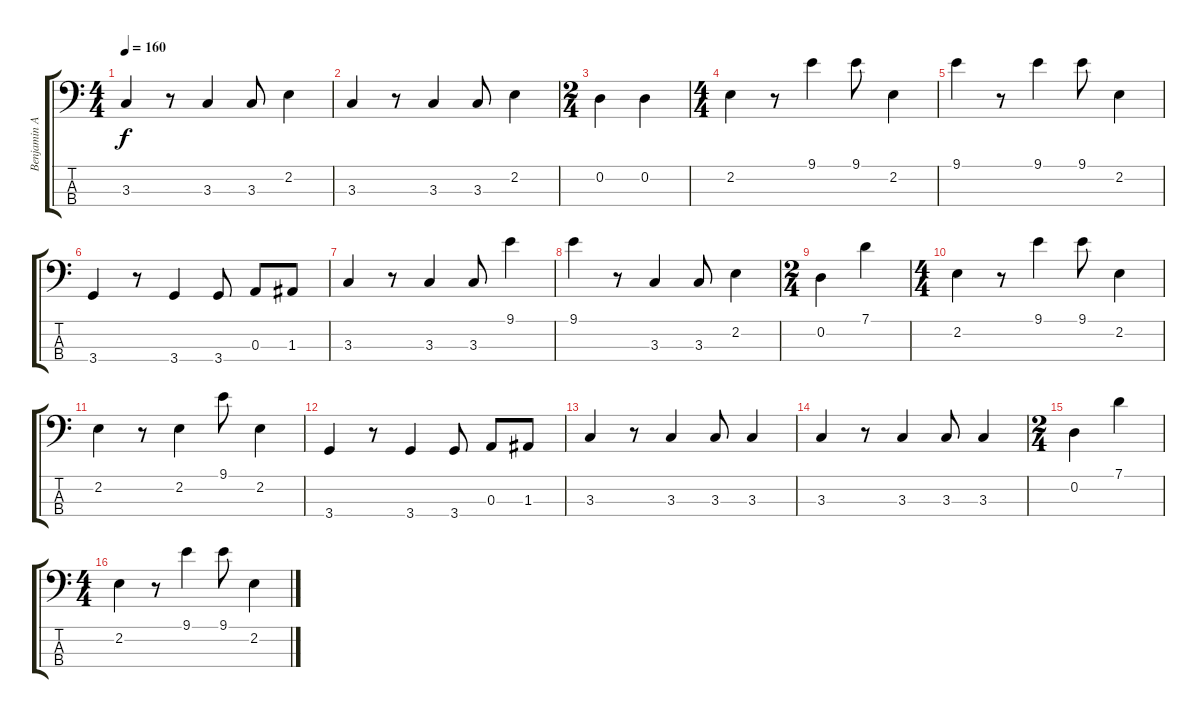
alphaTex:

\track ("Benjamin Andre (Synth Bass)" "Benjamin A") {instrument synthbass1}
\staff {score tabs}
\tuning (G2 D2 A1 E1) {hide}
\ts (4 4)
\tempo 160
\clef f4
\ks c
3.3.4{dy f} r.8 3.3.4 3.3.8 2.2.4 |
3.3.4 r.8 3.3.4 3.3.8 2.2.4 |
\ts (2 4)
0.2.4 0.2.4 |
\ts (4 4)
2.2.4 r.8 9.1.4 9.1.8 2.2.4 |
9.1.4 r.8 9.1.4 9.1.8 2.2.4 |
3.4.4 r.8 3.4.4 3.4.8 0.3.8 1.3.8 |
3.3.4 r.8 3.3.4 3.3.8 9.1.4 |
9.1.4 r.8 3.3.4 3.3.8 2.2.4 |
\ts (2 4)
0.2.4 7.1.4 |
\ts (4 4)
2.2.4 r.8 9.1.4 9.1.8 2.2.4 |
2.2.4 r.8 2.2.4 9.1.8 2.2.4 |
3.4.4 r.8 3.4.4 3.4.8 0.3.8 1.3.8 |
3.3.4 r.8 3.3.4 3.3.8 3.3.4 |
3.3.4 r.8 3.3.4 3.3.8 3.3.4 |
\ts (2 4)
0.2.4 7.1.4 |
\ts (4 4)
2.2.4 r.8 9.1.4 9.1.8 2.2.4
